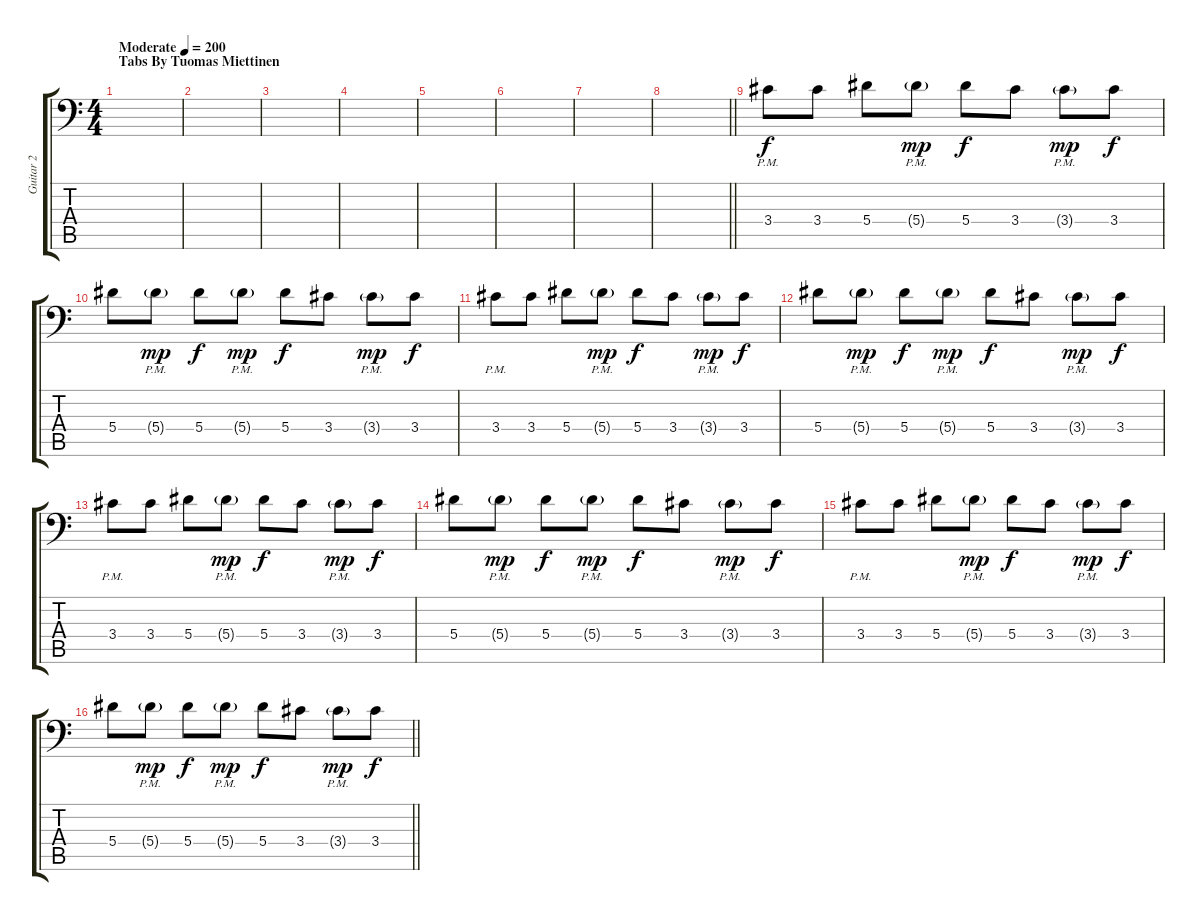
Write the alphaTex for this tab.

\track ("Guitar 2" "Guitar 2") {instrument overdrivenguitar}
\staff {score tabs}
\tuning (C4 G3 Eb3 Bb2 F2 Bb1) {hide}
\ts (4 4)
\section ("" "Tabs By Tuomas Miettinen")
\tempo (200 "Moderate")
\clef f4
\ks c
|
|
|
|
|
|
|
\barLineRight lightlight
|
\section ("" "")
3.4{pm}.8 3.4.8 5.4.8 5.4{g pm}.8{dy mp} 5.4.8{dy f} 3.4.8 3.4{g pm}.8{dy mp} 3.4.8{dy f} |
5.4.8 5.4{g pm}.8{dy mp} 5.4.8{dy f} 5.4{g pm}.8{dy mp} 5.4.8{dy f} 3.4.8 3.4{g pm}.8{dy mp} 3.4.8{dy f} |
3.4{pm}.8 3.4.8 5.4.8 5.4{g pm}.8{dy mp} 5.4.8{dy f} 3.4.8 3.4{g pm}.8{dy mp} 3.4.8{dy f} |
5.4.8 5.4{g pm}.8{dy mp} 5.4.8{dy f} 5.4{g pm}.8{dy mp} 5.4.8{dy f} 3.4.8 3.4{g pm}.8{dy mp} 3.4.8{dy f} |
3.4{pm}.8 3.4.8 5.4.8 5.4{g pm}.8{dy mp} 5.4.8{dy f} 3.4.8 3.4{g pm}.8{dy mp} 3.4.8{dy f} |
5.4.8 5.4{g pm}.8{dy mp} 5.4.8{dy f} 5.4{g pm}.8{dy mp} 5.4.8{dy f} 3.4.8 3.4{g pm}.8{dy mp} 3.4.8{dy f} |
3.4{pm}.8 3.4.8 5.4.8 5.4{g pm}.8{dy mp} 5.4.8{dy f} 3.4.8 3.4{g pm}.8{dy mp} 3.4.8{dy f} |
\barLineRight lightlight
5.4.8 5.4{g pm}.8{dy mp} 5.4.8{dy f} 5.4{g pm}.8{dy mp} 5.4.8{dy f} 3.4.8 3.4{g pm}.8{dy mp} 3.4.8{dy f}
